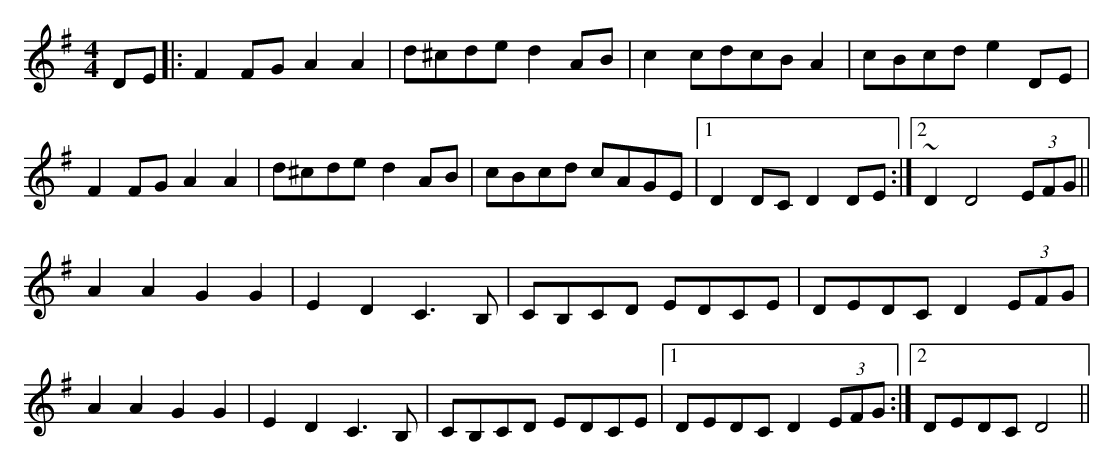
X:1
M:4/4
K:Emin
DE|:F2 FG A2 A2|d^cde d2 AB|c2cdcB A2|cBcd e2DE|
F2 FG A2 A2|d^cde d2 AB|cBcd cAGE|1 D2 DC D2 DE:|2 ~D2 D4 (3EFG||
A2 A2 G2 G2|E2 D2 C3 B,|CB,CD EDCE|DEDC D2 (3EFG|
A2 A2 G2 G2|E2 D2 C3 B,|CB,CD EDCE|1 DEDC D2 (3EFG:|2 DEDC D4||
